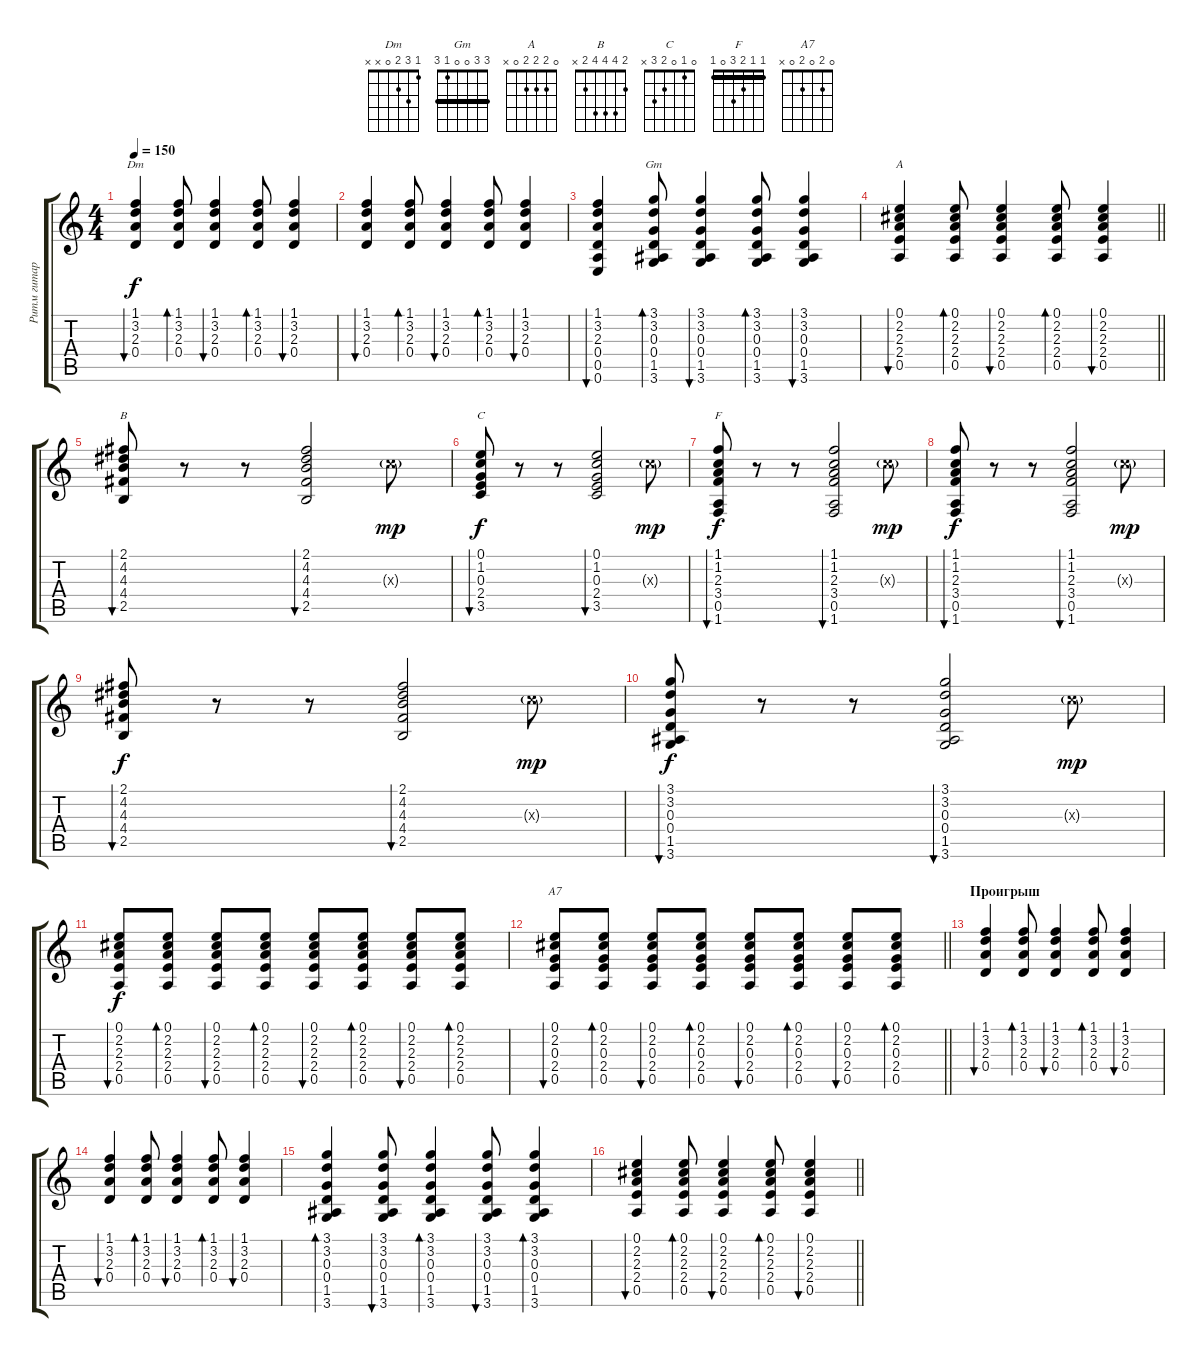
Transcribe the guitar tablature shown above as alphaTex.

\track ("Ритм гитара" "Ритм гитар") {instrument acousticguitarnylon}
\staff {score tabs}
\tuning (E4 B3 G3 D3 A2 E2) {hide}
\chord ("Dm" 1 3 2 0 x x)
\chord ("Gm" 3 3 0 0 1 3) {barre 3}
\chord ("A" 0 2 2 2 0 x)
\chord ("B" 2 4 4 4 2 x)
\chord ("C" 0 1 0 2 3 x)
\chord ("F" 1 1 2 3 0 1) {barre 1}
\chord ("A7" 0 2 0 2 0 x)
\ts (4 4)
\tempo 150
\clef g2
\ks c
(1.1 3.2 2.3 0.4).4{bu 60 ch "Dm" dy f} (1.1 3.2 2.3 0.4).8{bd 60} (1.1 3.2 2.3 0.4).4{bu 60} (1.1 3.2 2.3 0.4).8{bd 60} (1.1 3.2 2.3 0.4).4{bu 60} |
(1.1 3.2 2.3 0.4).4{bu 60} (1.1 3.2 2.3 0.4).8{bd 60} (1.1 3.2 2.3 0.4).4{bu 60} (1.1 3.2 2.3 0.4).8{bd 60} (1.1 3.2 2.3 0.4).4{bu 60} |
(1.1 3.2 2.3 0.4 0.5 0.6).4{bu 60} (3.1 3.2 0.3 0.4 1.5 3.6).8{bd 60 ch "Gm"} (3.1 3.2 0.3 0.4 1.5 3.6).4{bu 60} (3.1 3.2 0.3 0.4 1.5 3.6).8{bd 60} (3.1 3.2 0.3 0.4 1.5 3.6).4{bu 60} |
\barLineRight lightlight
(0.1 2.2 2.3 2.4 0.5).4{bu 60 ch "A"} (0.1 2.2 2.3 2.4 0.5).8{bd 60} (0.1 2.2 2.3 2.4 0.5).4{bu 60} (0.1 2.2 2.3 2.4 0.5).8{bd 60} (0.1 2.2 2.3 2.4 0.5).4{bu 60} |
\section ("" " ")
(2.1 4.2 4.3 4.4 2.5).8{bu 60 ch "B"} r.8 r.8 (2.1 4.2 4.3 4.4 2.5).2{bu 60} 5.3{g x}.8{dy mp} |
(0.1 1.2 0.3 2.4 3.5).8{bu 60 ch "C" dy f} r.8 r.8 (0.1 1.2 0.3 2.4 3.5).2{bu 60} 5.3{g x}.8{dy mp} |
(1.1 1.2 2.3 3.4 0.5 1.6).8{bu 60 ch "F" dy f} r.8 r.8 (1.1 1.2 2.3 3.4 0.5 1.6).2{bu 60} 5.3{g x}.8{dy mp} |
(1.1 1.2 2.3 3.4 0.5 1.6).8{bu 60 dy f} r.8 r.8 (1.1 1.2 2.3 3.4 0.5 1.6).2{bu 60} 5.3{g x}.8{dy mp} |
(2.1 4.2 4.3 4.4 2.5).8{bu 60 dy f} r.8 r.8 (2.1 4.2 4.3 4.4 2.5).2{bu 60} 5.3{g x}.8{dy mp} |
(3.1 3.2 0.3 0.4 1.5 3.6).8{bu 60 dy f} r.8 r.8 (3.1 3.2 0.3 0.4 1.5 3.6).2{bu 60} 5.3{g x}.8{dy mp} |
(0.1 2.2 2.3 2.4 0.5).8{bu 60 dy f} (0.1 2.2 2.3 2.4 0.5).8{bd 60} (0.1 2.2 2.3 2.4 0.5).8{bu 60} (0.1 2.2 2.3 2.4 0.5).8{bd 60} (0.1 2.2 2.3 2.4 0.5).8{bu 60} (0.1 2.2 2.3 2.4 0.5).8{bd 60} (0.1 2.2 2.3 2.4 0.5).8{bu 60} (0.1 2.2 2.3 2.4 0.5).8{bd 60} |
\barLineRight lightlight
(0.1 2.2 0.3 2.4 0.5).8{bu 60 ch "A7"} (0.1 2.2 0.3 2.4 0.5).8{bd 60} (0.1 2.2 0.3 2.4 0.5).8{bu 60} (0.1 2.2 0.3 2.4 0.5).8{bd 60} (0.1 2.2 0.3 2.4 0.5).8{bu 60} (0.1 2.2 0.3 2.4 0.5).8{bd 60} (0.1 2.2 0.3 2.4 0.5).8{bu 60} (0.1 2.2 0.3 2.4 0.5).8{bd 60} |
\section ("" "Проигрыш")
(1.1 3.2 2.3 0.4).4{bu 60} (1.1 3.2 2.3 0.4).8{bd 60} (1.1 3.2 2.3 0.4).4{bu 60} (1.1 3.2 2.3 0.4).8{bd 60} (1.1 3.2 2.3 0.4).4{bu 60} |
(1.1 3.2 2.3 0.4).4{bu 60} (1.1 3.2 2.3 0.4).8{bd 60} (1.1 3.2 2.3 0.4).4{bu 60} (1.1 3.2 2.3 0.4).8{bd 60} (1.1 3.2 2.3 0.4).4{bu 60} |
(3.1 3.2 0.3 0.4 1.5 3.6).4{bd 60} (3.1 3.2 0.3 0.4 1.5 3.6).8{bu 60} (3.1 3.2 0.3 0.4 1.5 3.6).4{bd 60} (3.1 3.2 0.3 0.4 1.5 3.6).8{bu 60} (3.1 3.2 0.3 0.4 1.5 3.6).4{bd 60} |
\barLineRight lightlight
(0.1 2.2 2.3 2.4 0.5).4{bu 60} (0.1 2.2 2.3 2.4 0.5).8{bd 60} (0.1 2.2 2.3 2.4 0.5).4{bu 60} (0.1 2.2 2.3 2.4 0.5).8{bd 60} (0.1 2.2 2.3 2.4 0.5).4{bu 60}
